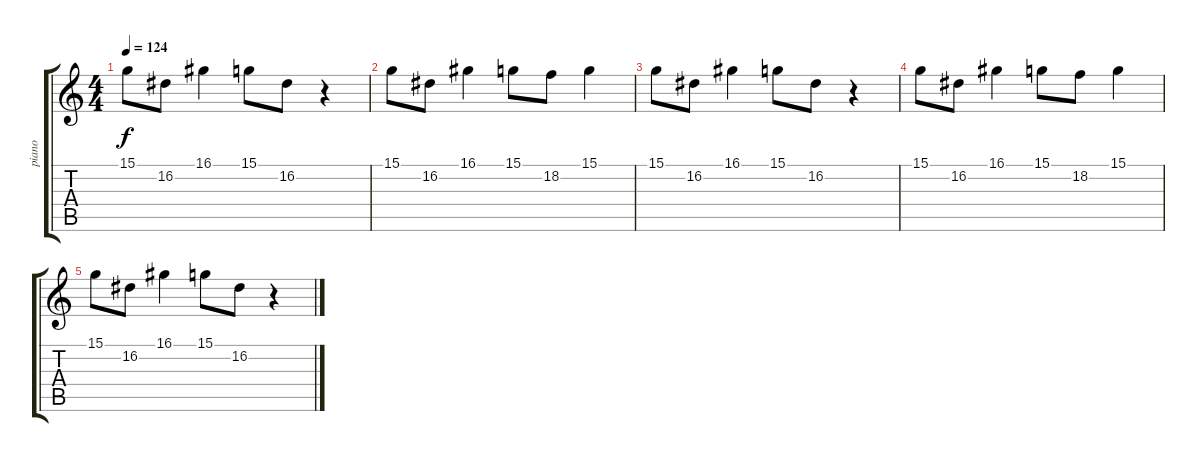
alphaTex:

\track ("piano" "piano") {instrument acousticgrandpiano}
\staff {score tabs}
\tuning (E4 B3 G3 D3 A2 E2) {hide}
\ts (4 4)
\tempo 124
\clef g2
\ks c
15.1.8{dy f} 16.2.8 16.1.4 15.1.8 16.2.8 r.4 |
15.1.8 16.2.8 16.1.4 15.1.8 18.2.8 15.1.4 |
15.1.8 16.2.8 16.1.4 15.1.8 16.2.8 r.4 |
15.1.8 16.2.8 16.1.4 15.1.8 18.2.8 15.1.4 |
15.1.8 16.2.8 16.1.4 15.1.8 16.2.8 r.4
